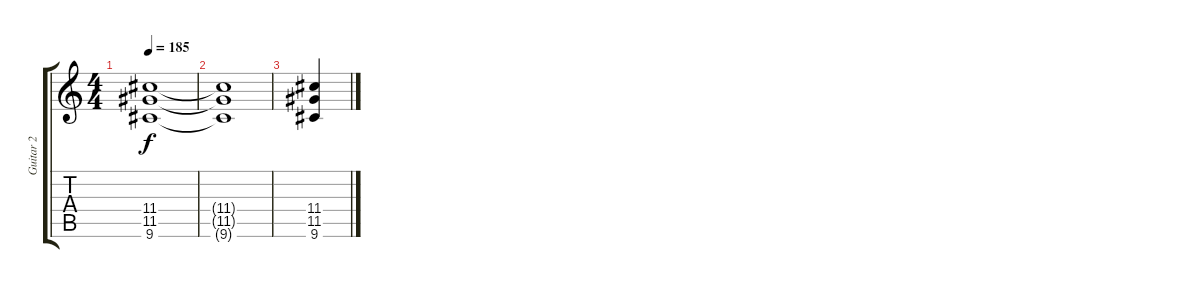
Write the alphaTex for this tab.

\track ("Guitar 2" "Guitar 2") {instrument overdrivenguitar}
\staff {score tabs}
\tuning (E4 B3 G3 D3 A2 E2) {hide}
\ts (4 4)
\tempo 185
\clef g2
\ks c
(11.4 11.5 9.6).1{dy f} |
(11.4{t} 11.5{t} 9.6{t}).1 |
(11.4 11.5 9.6).4
